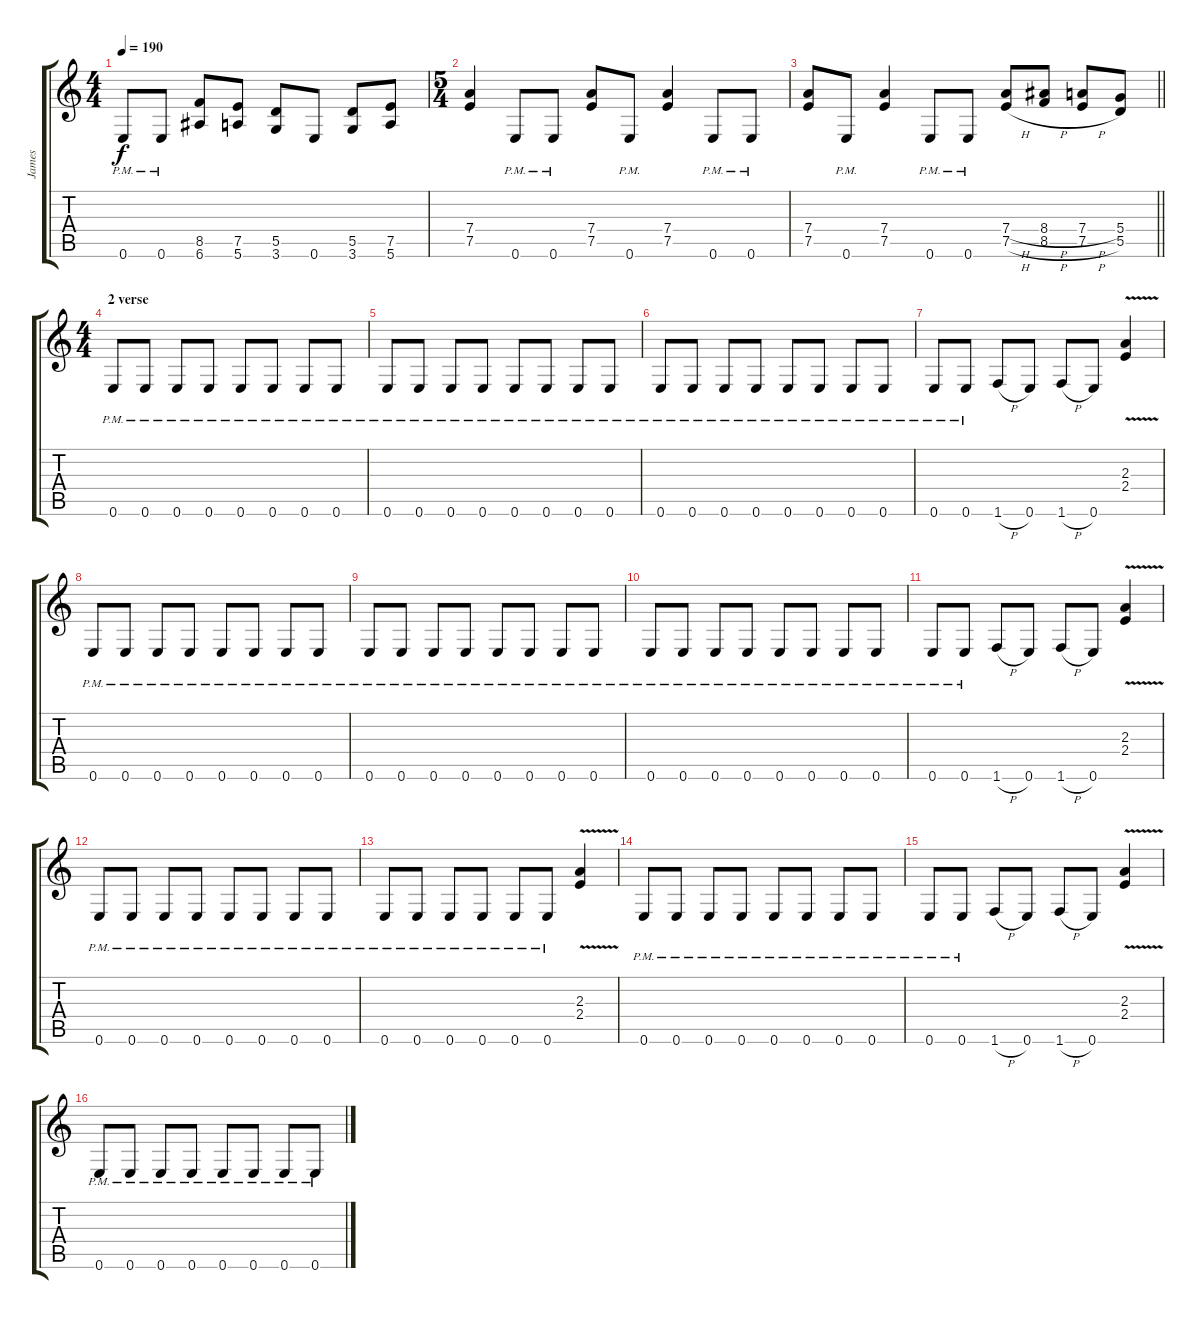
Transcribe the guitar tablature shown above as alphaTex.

\track ("James" "James") {instrument distortionguitar}
\staff {score tabs}
\tuning (E4 B3 G3 D3 A2 E2) {hide}
\ts (4 4)
\tempo 190
\clef g2
\ks c
0.6{pm}.8{dy f} 0.6{pm}.8 (8.5 6.6).8 (7.5 5.6).8 (5.5 3.6).8 0.6.8 (5.5 3.6).8 (7.5 5.6).8 |
\ts (5 4)
(7.4 7.5).4 0.6{pm}.8 0.6{pm}.8 (7.4 7.5).8 0.6{pm}.8 (7.4 7.5).4 0.6{pm}.8 0.6{pm}.8 |
\barLineRight lightlight
(7.4 7.5).8 0.6{pm}.8 (7.4 7.5).4 0.6{pm}.8 0.6{pm}.8 (7.4{h} 7.5{h}).8 (8.4{h} 8.5{h}).8 (7.4{h} 7.5{h}).8 (5.4 5.5).8 |
\ts (4 4)
\section ("" "2 verse")
0.6{pm}.8 0.6{pm}.8 0.6{pm}.8 0.6{pm}.8 0.6{pm}.8 0.6{pm}.8 0.6{pm}.8 0.6{pm}.8 |
0.6{pm}.8 0.6{pm}.8 0.6{pm}.8 0.6{pm}.8 0.6{pm}.8 0.6{pm}.8 0.6{pm}.8 0.6{pm}.8 |
0.6{pm}.8 0.6{pm}.8 0.6{pm}.8 0.6{pm}.8 0.6{pm}.8 0.6{pm}.8 0.6{pm}.8 0.6{pm}.8 |
0.6{pm}.8 0.6{pm}.8 1.6{h}.8 0.6.8 1.6{h}.8 0.6.8 (2.3{v} 2.4{v}).4 |
0.6{pm}.8 0.6{pm}.8 0.6{pm}.8 0.6{pm}.8 0.6{pm}.8 0.6{pm}.8 0.6{pm}.8 0.6{pm}.8 |
0.6{pm}.8 0.6{pm}.8 0.6{pm}.8 0.6{pm}.8 0.6{pm}.8 0.6{pm}.8 0.6{pm}.8 0.6{pm}.8 |
0.6{pm}.8 0.6{pm}.8 0.6{pm}.8 0.6{pm}.8 0.6{pm}.8 0.6{pm}.8 0.6{pm}.8 0.6{pm}.8 |
0.6{pm}.8 0.6{pm}.8 1.6{h}.8 0.6.8 1.6{h}.8 0.6.8 (2.3{v} 2.4{v}).4 |
0.6{pm}.8 0.6{pm}.8 0.6{pm}.8 0.6{pm}.8 0.6{pm}.8 0.6{pm}.8 0.6{pm}.8 0.6{pm}.8 |
0.6{pm}.8 0.6{pm}.8 0.6{pm}.8 0.6{pm}.8 0.6{pm}.8 0.6{pm}.8 (2.3{v} 2.4{v}).4 |
0.6{pm}.8 0.6{pm}.8 0.6{pm}.8 0.6{pm}.8 0.6{pm}.8 0.6{pm}.8 0.6{pm}.8 0.6{pm}.8 |
0.6{pm}.8 0.6{pm}.8 1.6{h}.8 0.6.8 1.6{h}.8 0.6.8 (2.3{v} 2.4{v}).4 |
0.6{pm}.8 0.6{pm}.8 0.6{pm}.8 0.6{pm}.8 0.6{pm}.8 0.6{pm}.8 0.6{pm}.8 0.6{pm}.8
